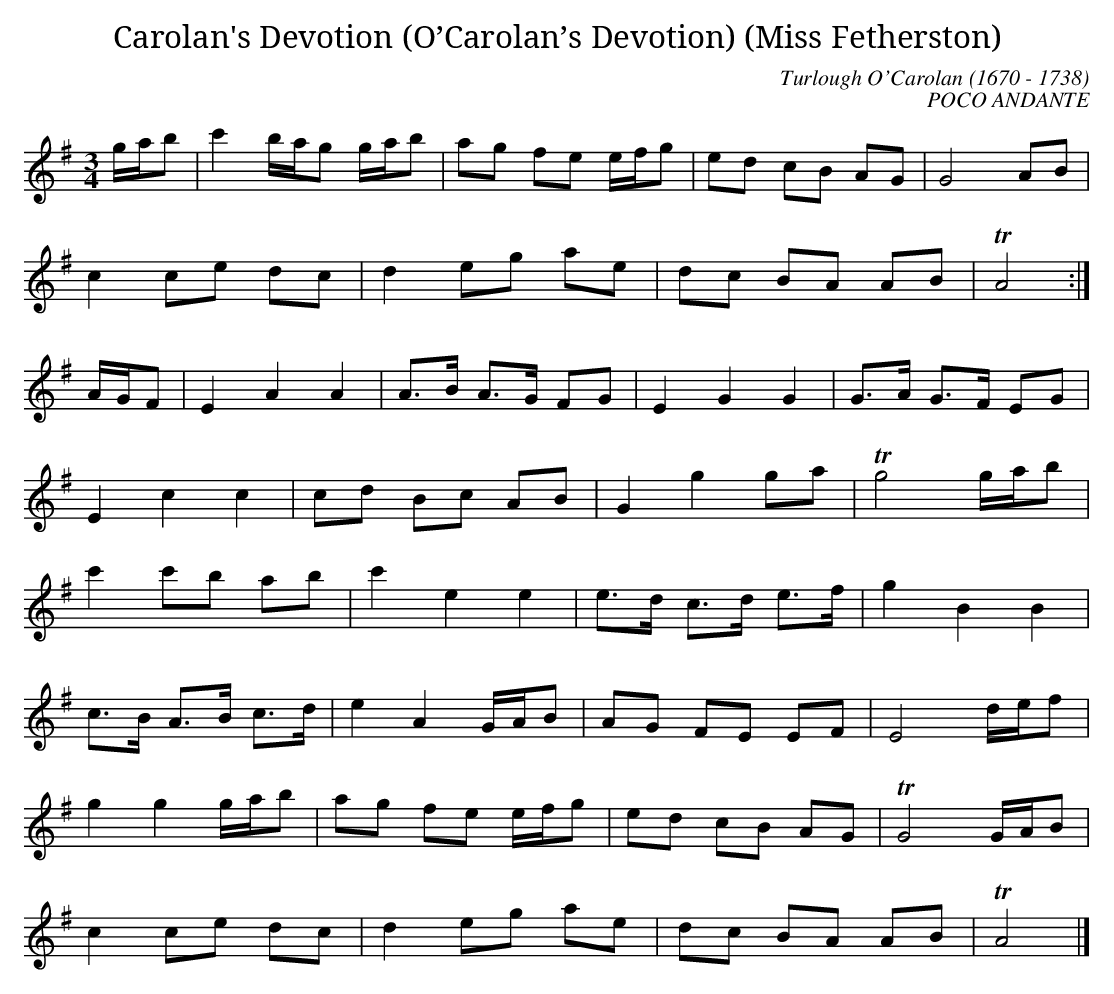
X:1occ
T:Carolan's Devotion (O’Carolan’s Devotion) (Miss Fetherston)
C:Turlough O'Carolan (1670 - 1738)
C:POCO ANDANTE
M:3/4
L:1/8
K:G
g/2a/2b|c'2b/2a/2g g/2a/2b|ag fe e/2f/2g|ed cB AG|G4AB|
c2ce dc|d2eg ae|dc BA AB| TA4:|
A/2G/2F|E2A2A2|A3/2B/2 A3/2G/2 FG|E2G2G2|G3/2A/2 G3/2F/2 EG|
E2c2c2|cd Bc AB|G2g2ga| Tg4g/2a/2b|
c'2c'b ab|c'2e2e2|e3/2d/2 c3/2d/2 e3/2f/2|g2B2B2|
c3/2B/2 A3/2B/2 c3/2d/2|e2A2G/2A/2B|AG FE EF|E4d/2e/2f|
g2g2g/2a/2b|ag fe e/2f/2g|ed cB AG| TG4G/2A/2B|
c2ce dc|d2eg ae|dc BA AB| TA4|]
